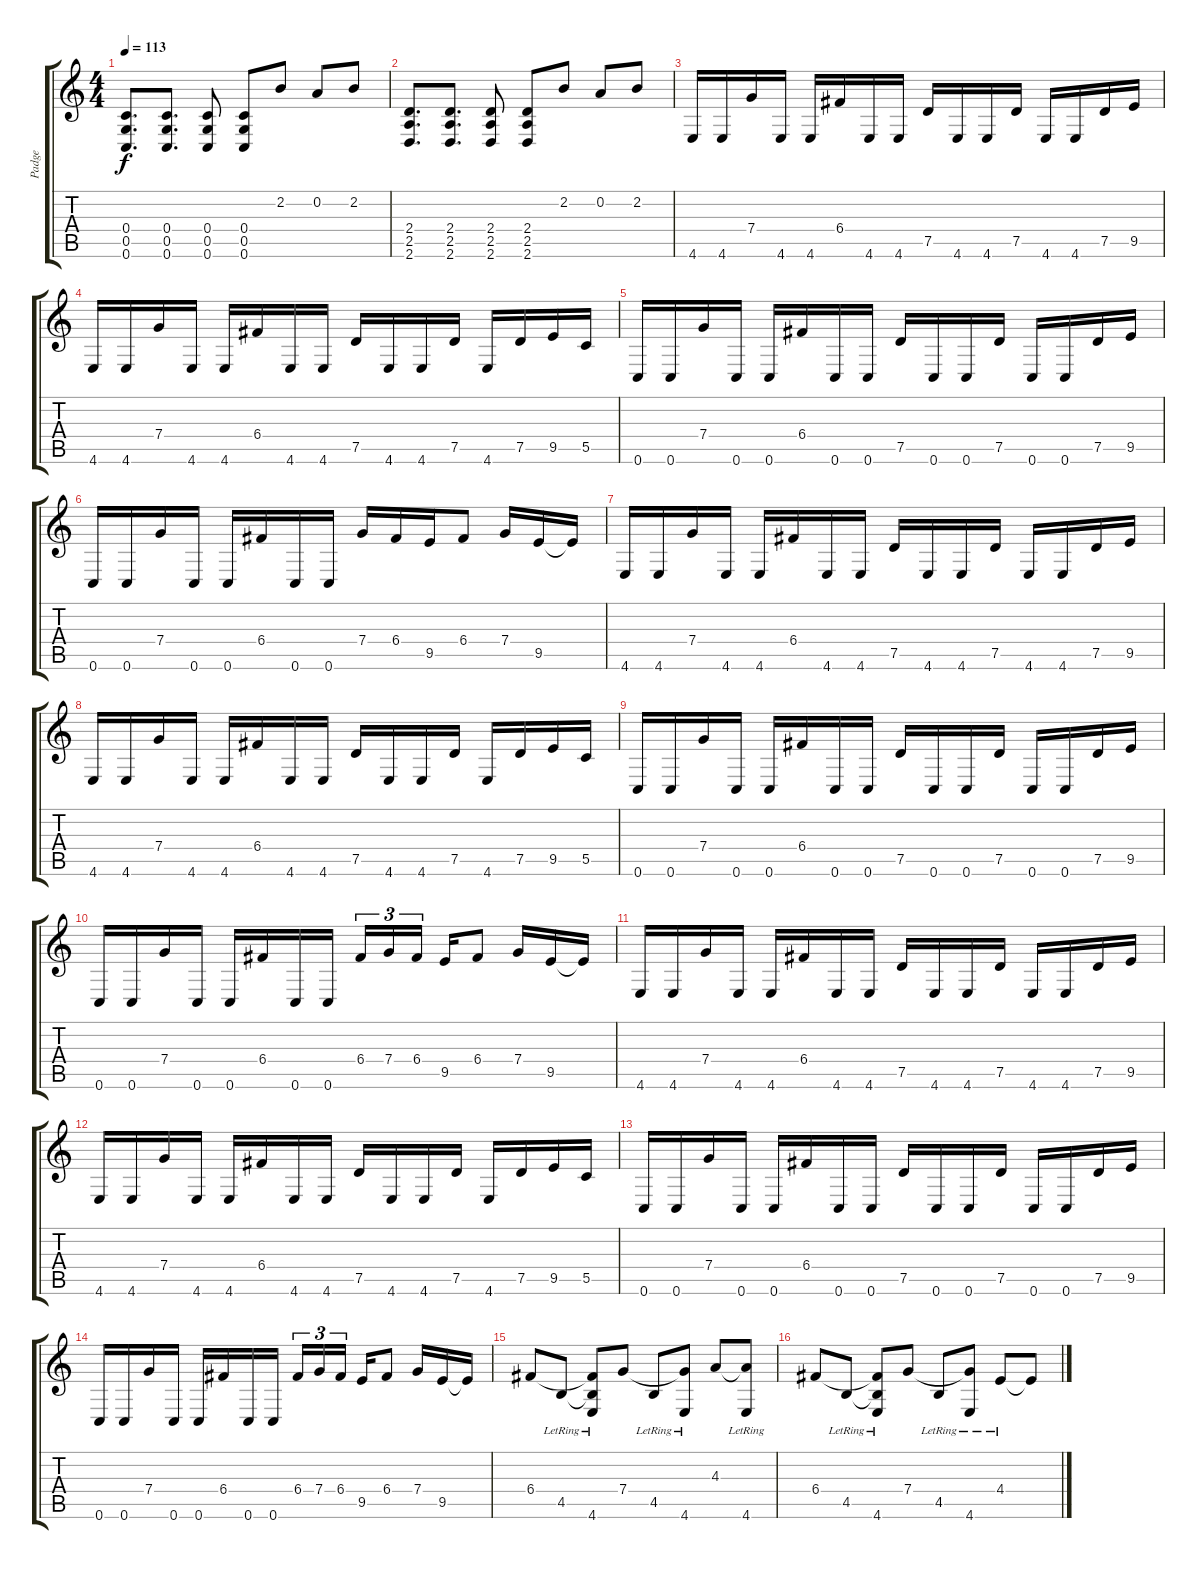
\track ("Padge" "Padge") {instrument distortionguitar}
\staff {score tabs}
\tuning (D4 A3 F3 C3 G2 C2) {hide}
\ts (4 4)
\tempo 113
\clef g2
\ks c
(0.4 0.5 0.6).8{d dy f} (0.4 0.5 0.6).8{d} (0.4 0.5 0.6).8 (0.4 0.5 0.6).8 2.2.8 0.2.8 2.2.8 |
(2.4 2.5 2.6).8{d} (2.4 2.5 2.6).8{d} (2.4 2.5 2.6).8 (2.4 2.5 2.6).8 2.2.8 0.2.8 2.2.8 |
4.6.16{volume 15} 4.6.16 7.4.16 4.6.16 4.6.16 6.4.16 4.6.16 4.6.16 7.5.16 4.6.16 4.6.16 7.5.16 4.6.16 4.6.16 7.5.16 9.5.16 |
4.6.16 4.6.16 7.4.16 4.6.16 4.6.16 6.4.16 4.6.16 4.6.16 7.5.16 4.6.16 4.6.16 7.5.16 4.6.16 7.5.16 9.5.16 5.5.16 |
0.6.16 0.6.16 7.4.16 0.6.16 0.6.16 6.4.16 0.6.16 0.6.16 7.5.16 0.6.16 0.6.16 7.5.16 0.6.16 0.6.16 7.5.16 9.5.16 |
0.6.16 0.6.16 7.4.16 0.6.16 0.6.16 6.4.16 0.6.16 0.6.16 7.4.16 6.4.16 9.5.16 6.4.8 7.4.16 9.5.16 9.5{t}.16 |
4.6.16 4.6.16 7.4.16 4.6.16 4.6.16 6.4.16 4.6.16 4.6.16 7.5.16 4.6.16 4.6.16 7.5.16 4.6.16 4.6.16 7.5.16 9.5.16 |
4.6.16 4.6.16 7.4.16 4.6.16 4.6.16 6.4.16 4.6.16 4.6.16 7.5.16 4.6.16 4.6.16 7.5.16 4.6.16 7.5.16 9.5.16 5.5.16 |
0.6.16 0.6.16 7.4.16 0.6.16 0.6.16 6.4.16 0.6.16 0.6.16 7.5.16 0.6.16 0.6.16 7.5.16 0.6.16 0.6.16 7.5.16 9.5.16 |
0.6.16 0.6.16 7.4.16 0.6.16 0.6.16 6.4.16 0.6.16 0.6.16 6.4.16{tu (3 2)} 7.4.16{tu (3 2)} 6.4.16{tu (3 2) beam splitsecondary} 9.5.16 6.4.8 7.4.16 9.5.16 9.5{t}.16 |
4.6.16 4.6.16 7.4.16 4.6.16 4.6.16 6.4.16 4.6.16 4.6.16 7.5.16 4.6.16 4.6.16 7.5.16 4.6.16 4.6.16 7.5.16 9.5.16 |
4.6.16 4.6.16 7.4.16 4.6.16 4.6.16 6.4.16 4.6.16 4.6.16 7.5.16 4.6.16 4.6.16 7.5.16 4.6.16 7.5.16 9.5.16 5.5.16 |
0.6.16 0.6.16 7.4.16 0.6.16 0.6.16 6.4.16 0.6.16 0.6.16 7.5.16 0.6.16 0.6.16 7.5.16 0.6.16 0.6.16 7.5.16 9.5.16 |
0.6.16 0.6.16 7.4.16 0.6.16 0.6.16 6.4.16 0.6.16 0.6.16 6.4.16{tu (3 2)} 7.4.16{tu (3 2)} 6.4.16{tu (3 2) beam splitsecondary} 9.5.16 6.4.8 7.4.16 9.5.16 9.5{t}.16 |
6.4.8{volume 8} 4.5{lr}.8 (6.4{t} 4.5{t} 4.6{lr}).8 7.4.8 4.5{lr}.8 (7.4{t} 4.6{lr}).8 4.3.8 (4.3{t} 4.6{lr}).8 |
6.4.8 4.5{lr}.8 (6.4{t} 4.5{t} 4.6{lr}).8 7.4.8 4.5{lr}.8 (7.4{t} 4.6{lr}).8 4.4{lr}.8 4.4{t}.8
